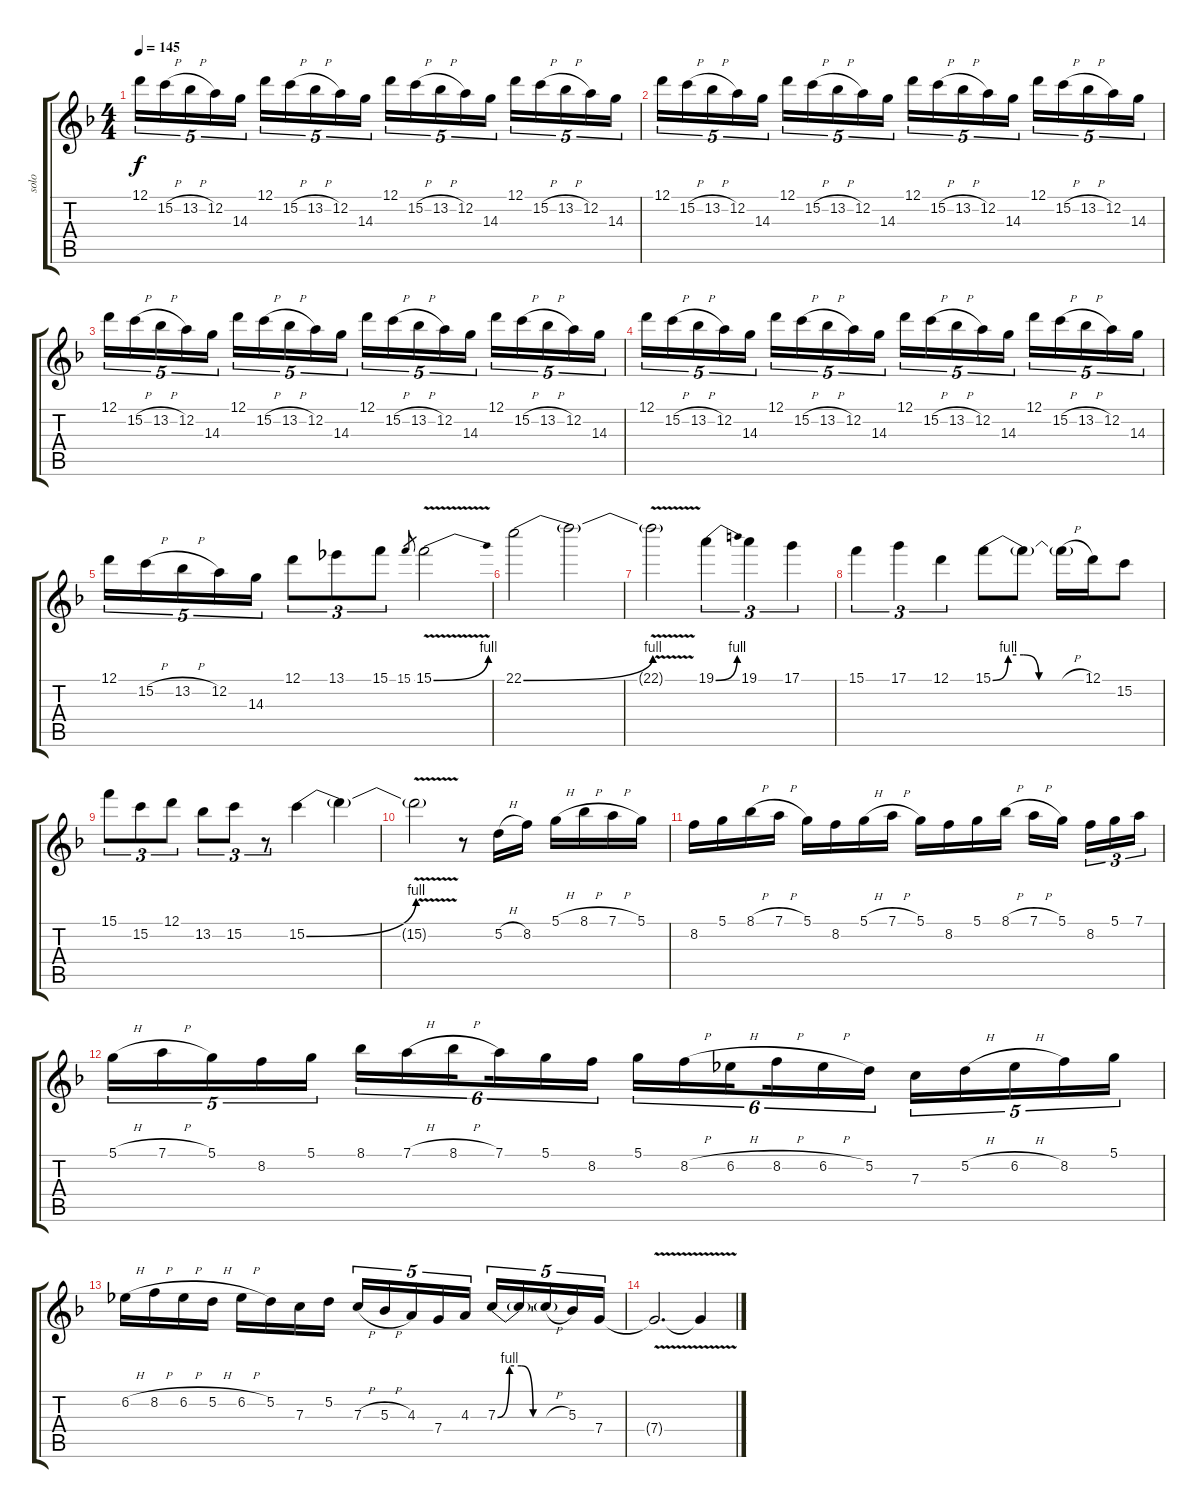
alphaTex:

\track ("solo" "solo") {instrument distortionguitar}
\staff {score tabs}
\tuning (D4 A3 F3 C3 G2 D2) {hide}
\ts (4 4)
\tempo 145
\clef g2
\ks f
12.1.16{tu (5 4) dy f} 15.2{h}.16{tu (5 4)} 13.2{h}.16{tu (5 4)} 12.2.16{tu (5 4)} 14.3.16{tu (5 4)} 12.1.16{tu (5 4)} 15.2{h}.16{tu (5 4)} 13.2{h}.16{tu (5 4)} 12.2.16{tu (5 4)} 14.3.16{tu (5 4)} 12.1.16{tu (5 4)} 15.2{h}.16{tu (5 4)} 13.2{h}.16{tu (5 4)} 12.2.16{tu (5 4)} 14.3.16{tu (5 4)} 12.1.16{tu (5 4)} 15.2{h}.16{tu (5 4)} 13.2{h}.16{tu (5 4)} 12.2.16{tu (5 4)} 14.3.16{tu (5 4)} |
12.1.16{tu (5 4)} 15.2{h}.16{tu (5 4)} 13.2{h}.16{tu (5 4)} 12.2.16{tu (5 4)} 14.3.16{tu (5 4)} 12.1.16{tu (5 4)} 15.2{h}.16{tu (5 4)} 13.2{h}.16{tu (5 4)} 12.2.16{tu (5 4)} 14.3.16{tu (5 4)} 12.1.16{tu (5 4)} 15.2{h}.16{tu (5 4)} 13.2{h}.16{tu (5 4)} 12.2.16{tu (5 4)} 14.3.16{tu (5 4)} 12.1.16{tu (5 4)} 15.2{h}.16{tu (5 4)} 13.2{h}.16{tu (5 4)} 12.2.16{tu (5 4)} 14.3.16{tu (5 4)} |
12.1.16{tu (5 4)} 15.2{h}.16{tu (5 4)} 13.2{h}.16{tu (5 4)} 12.2.16{tu (5 4)} 14.3.16{tu (5 4)} 12.1.16{tu (5 4)} 15.2{h}.16{tu (5 4)} 13.2{h}.16{tu (5 4)} 12.2.16{tu (5 4)} 14.3.16{tu (5 4)} 12.1.16{tu (5 4)} 15.2{h}.16{tu (5 4)} 13.2{h}.16{tu (5 4)} 12.2.16{tu (5 4)} 14.3.16{tu (5 4)} 12.1.16{tu (5 4)} 15.2{h}.16{tu (5 4)} 13.2{h}.16{tu (5 4)} 12.2.16{tu (5 4)} 14.3.16{tu (5 4)} |
12.1.16{tu (5 4)} 15.2{h}.16{tu (5 4)} 13.2{h}.16{tu (5 4)} 12.2.16{tu (5 4)} 14.3.16{tu (5 4)} 12.1.16{tu (5 4)} 15.2{h}.16{tu (5 4)} 13.2{h}.16{tu (5 4)} 12.2.16{tu (5 4)} 14.3.16{tu (5 4)} 12.1.16{tu (5 4)} 15.2{h}.16{tu (5 4)} 13.2{h}.16{tu (5 4)} 12.2.16{tu (5 4)} 14.3.16{tu (5 4)} 12.1.16{tu (5 4)} 15.2{h}.16{tu (5 4)} 13.2{h}.16{tu (5 4)} 12.2.16{tu (5 4)} 14.3.16{tu (5 4)} |
12.1.16{tu (5 4)} 15.2{h}.16{tu (5 4)} 13.2{h}.16{tu (5 4)} 12.2.16{tu (5 4)} 14.3.16{tu (5 4)} 12.1.8{tu (3 2)} 13.1.8{tu (3 2)} 15.1.8{tu (3 2)} 15.1.8{gr} 15.1{be (bend 0 0 60 4) v}.2 |
22.1{be (bend 0 0 60 4)}.2 22.1{t}.2 |
22.1{v t}.2 19.1{be (bend 0 0 60 4)}.4{tu (3 2)} 19.1.4{tu (3 2)} 17.1.4{tu (3 2)} |
15.1.4{tu (3 2)} 17.1.4{tu (3 2)} 12.1.4{tu (3 2)} 15.1{be (custom 0 0 10 4 20 4 30 0 60 0)}.8 15.1{t}.8 15.1{h t}.16 12.1.16 15.2.8 |
15.1.8{tu (3 2)} 15.2.8{tu (3 2)} 12.1.8{tu (3 2)} 13.2.8{tu (3 2)} 15.2.8{tu (3 2)} r.8{tu (3 2)} 15.2{be (bend 0 0 60 4)}.4 15.2{t}.4 |
15.2{v t}.2 r.8 5.2{h}.16 8.2.16 5.1{h}.16 8.1{h}.16 7.1{h}.16 5.1.16 |
8.2.16 5.1.16 8.1{h}.16 7.1{h}.16 5.1.16 8.2.16 5.1{h}.16 7.1{h}.16 5.1.16 8.2.16 5.1.16 8.1{h}.16 7.1{h}.16 5.1.16{beam splitsecondary} 8.2.16{tu (3 2)} 5.1.16{tu (3 2)} 7.1.16{tu (3 2)} |
5.1{h}.16{tu (5 4)} 7.1{h}.16{tu (5 4)} 5.1.16{tu (5 4)} 8.2.16{tu (5 4)} 5.1.16{tu (5 4)} 8.1.16{tu (6 4)} 7.1{h}.16{tu (6 4)} 8.1{h}.16{tu (6 4) beam splitsecondary} 7.1.16{tu (6 4)} 5.1.16{tu (6 4)} 8.2.16{tu (6 4)} 5.1.16{tu (6 4)} 8.2{h}.16{tu (6 4)} 6.2{h}.16{tu (6 4) beam splitsecondary} 8.2{h}.16{tu (6 4)} 6.2{h}.16{tu (6 4)} 5.2.16{tu (6 4)} 7.3.16{tu (5 4)} 5.2{h}.16{tu (5 4)} 6.2{h}.16{tu (5 4)} 8.2.16{tu (5 4)} 5.1.16{tu (5 4)} |
6.2{h}.16 8.2{h}.16 6.2{h}.16 5.2{h}.16 6.2{h}.16 5.2.16 7.3.16 5.2.16 7.3{h}.16{tu (5 4)} 5.3{h}.16{tu (5 4)} 4.3.16{tu (5 4)} 7.4.16{tu (5 4)} 4.3.16{tu (5 4)} 7.3{be (custom 0 0 10 4 20 4 30 0 60 0)}.16{tu (5 4)} 7.3{t}.16{tu (5 4)} 7.3{h t}.16{tu (5 4)} 5.3.16{tu (5 4)} 7.4.16{tu (5 4)} |
7.4{v t}.2{d} 7.4{t}.4
